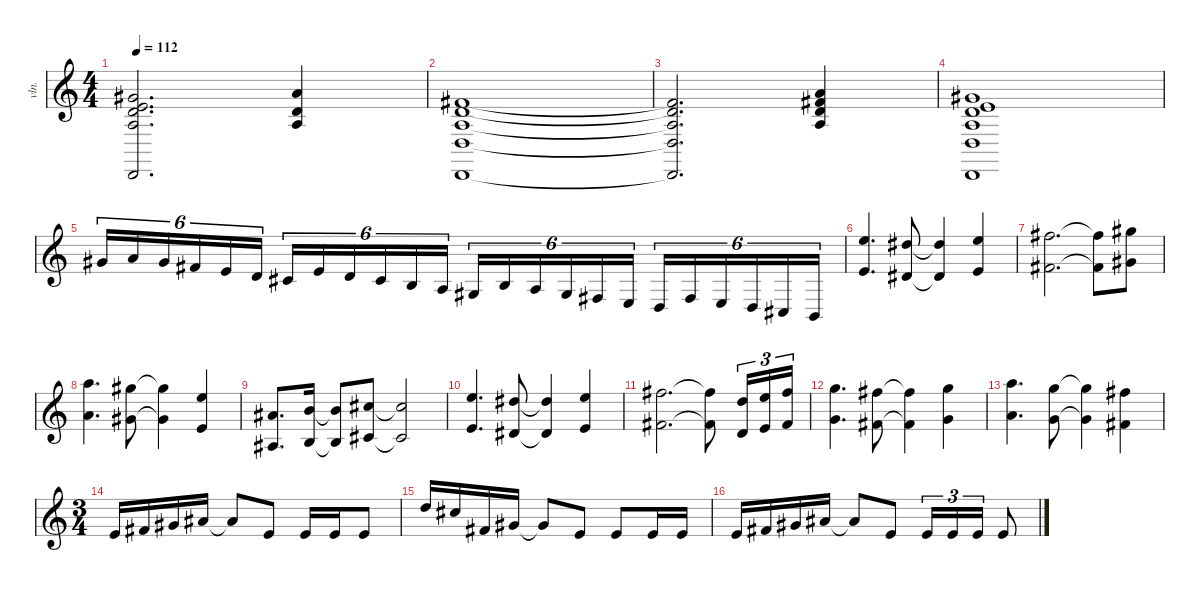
\defaultSystemsLayout 4
\hideDynamics
\bracketExtendMode nobrackets
\otherSystemsTrackNameOrientation horizontal
\track ("Jordan Rudess" "vln.") {instrument stringensemble1}
\staff {score}
\tuning (E4 B3 G3 D3 A2 E2 B1)
\ts (4 4)
\tempo 112
\clef g2
\ks c
(4.1{t acc #} 5.2{t} 7.3{t} 7.4{t} 3.7{t}).2{d dy f beam Up} (5.1 7.3 7.4).4{beam Up} |
(7.2{acc #} 7.3 7.4 5.5 3.7).1{beam Up} |
(7.2{t acc #} 7.3{t} 7.4{t} 5.5{t} 3.7{t}).2{d beam Up} (5.1 7.2{acc #} 7.3 7.4).4{beam Up} |
(4.1{acc #} 5.2 7.3 7.4 5.5 3.7).1{beam Up} |
9.2{acc #}.16{tu (6 4) beam Up} 10.2.16{tu (6 4) beam Up} 9.2{acc #}.16{tu (6 4) beam Up} 7.2{acc #}.16{tu (6 4) beam Up} 9.3.16{tu (6 4) beam Up} 7.3.16{tu (6 4) beam Up} 6.3{acc #}.16{tu (6 4) beam Up} 9.3.16{tu (6 4) beam Up} 7.3.16{tu (6 4) beam Up} 6.3{acc #}.16{tu (6 4) beam Up} 9.4.16{tu (6 4) beam Up} 7.4.16{tu (6 4) beam Up} 6.4{acc #}.16{tu (6 4) beam Up} 9.4.16{tu (6 4) beam Up} 7.4.16{tu (6 4) beam Up} 6.4{acc #}.16{tu (6 4) beam Up} 9.5{acc #}.16{tu (6 4) beam Up} 7.5.16{tu (6 4) beam Up} 5.5.16{tu (6 4) beam Up} 9.5{acc #}.16{tu (6 4) beam Up} 7.5.16{tu (6 4) beam Up} 5.5.16{tu (6 4) beam Up} 9.6{acc #}.16{tu (6 4) beam Up} 7.6.16{tu (6 4) beam Up} |
(12.1 14.4).4{d beam Up} (11.1{acc #} 13.4{acc #}).8{beam Up} (11.1{t acc #} 13.4{t acc #}).4{beam Up} (12.1 14.4).4{beam Up} |
(14.1{acc #} 16.4{acc #}).2{d beam Down} (14.1{t acc #} 16.4{t acc #}).8{beam Down} (16.1{acc #} 18.4{acc #}).8{beam Down} |
(17.1 19.4).4{d beam Down} (16.1{acc #} 18.4{acc #}).8{beam Down} (16.1{t acc #} 18.4{t acc #}).4{beam Down} (12.1 14.4).4{beam Up} |
(11.2{acc #} 13.5{acc #}).8{d beam Up} (12.2 14.5).16{beam Up} (12.2{t} 14.5{t}).8{beam Up} (14.2{acc #} 16.5{acc #}).8{beam Up} (14.2{t acc #} 16.5{t acc #}).2{beam Up} |
(12.1 14.4).4{d beam Up} (11.1{acc #} 13.4{acc #}).8{beam Up} (11.1{t acc #} 13.4{t acc #}).4{beam Up} (12.1 14.4).4{beam Up} |
(14.1{acc #} 16.4{acc #}).2{d beam Down} (14.1{t acc #} 16.4{t acc #}).8{beam Down} (10.1 12.4).16{tu (3 2) beam Up} (12.1 14.4).16{tu (3 2) beam Up} (14.1{acc #} 16.4{acc #}).16{tu (3 2) beam Up} |
(15.1 17.4).4{d beam Down} (14.1{acc #} 16.4{acc #}).8{beam Down} (14.1{t acc #} 16.4{t acc #}).4{beam Down} (15.1 17.4).4{beam Down} |
(17.1 19.4).4{d beam Down} (15.1 17.4).8{beam Down} (15.1{t} 17.4{t}).4{beam Down} (14.1{acc #} 16.4{acc #}).4{beam Down} |
\ts (3 4)
\beaming (8 2 2 2)
9.3.16{beam Up} 11.3{acc #}.16{beam Up} 13.3{acc #}.16{beam Up} 15.3{acc #}.16{beam Up} 15.3{t acc #}.8{beam Up} 9.3.8{beam Up} 9.3.16{beam Up} 9.3.16{beam Up} 9.3.8{beam Up} |
15.2.16{beam Up} 14.2{acc #}.16{beam Up} 11.3{acc #}.16{beam Up} 13.3{acc #}.16{beam Up} 13.3{t acc #}.8{beam Up} 9.3.8{beam Up} 9.3.8{beam Up} 9.3.16{beam Up} 9.3.16{beam Up} |
9.3.16{beam Up} 11.3{acc #}.16{beam Up} 13.3{acc #}.16{beam Up} 15.3{acc #}.16{beam Up} 15.3{t acc #}.8{beam Up} 9.3.8{beam Up} 9.3.16{tu (3 2) beam Up} 9.3.16{tu (3 2) beam Up} 9.3.16{tu (3 2) beam Up} 9.3.8{beam Up}
